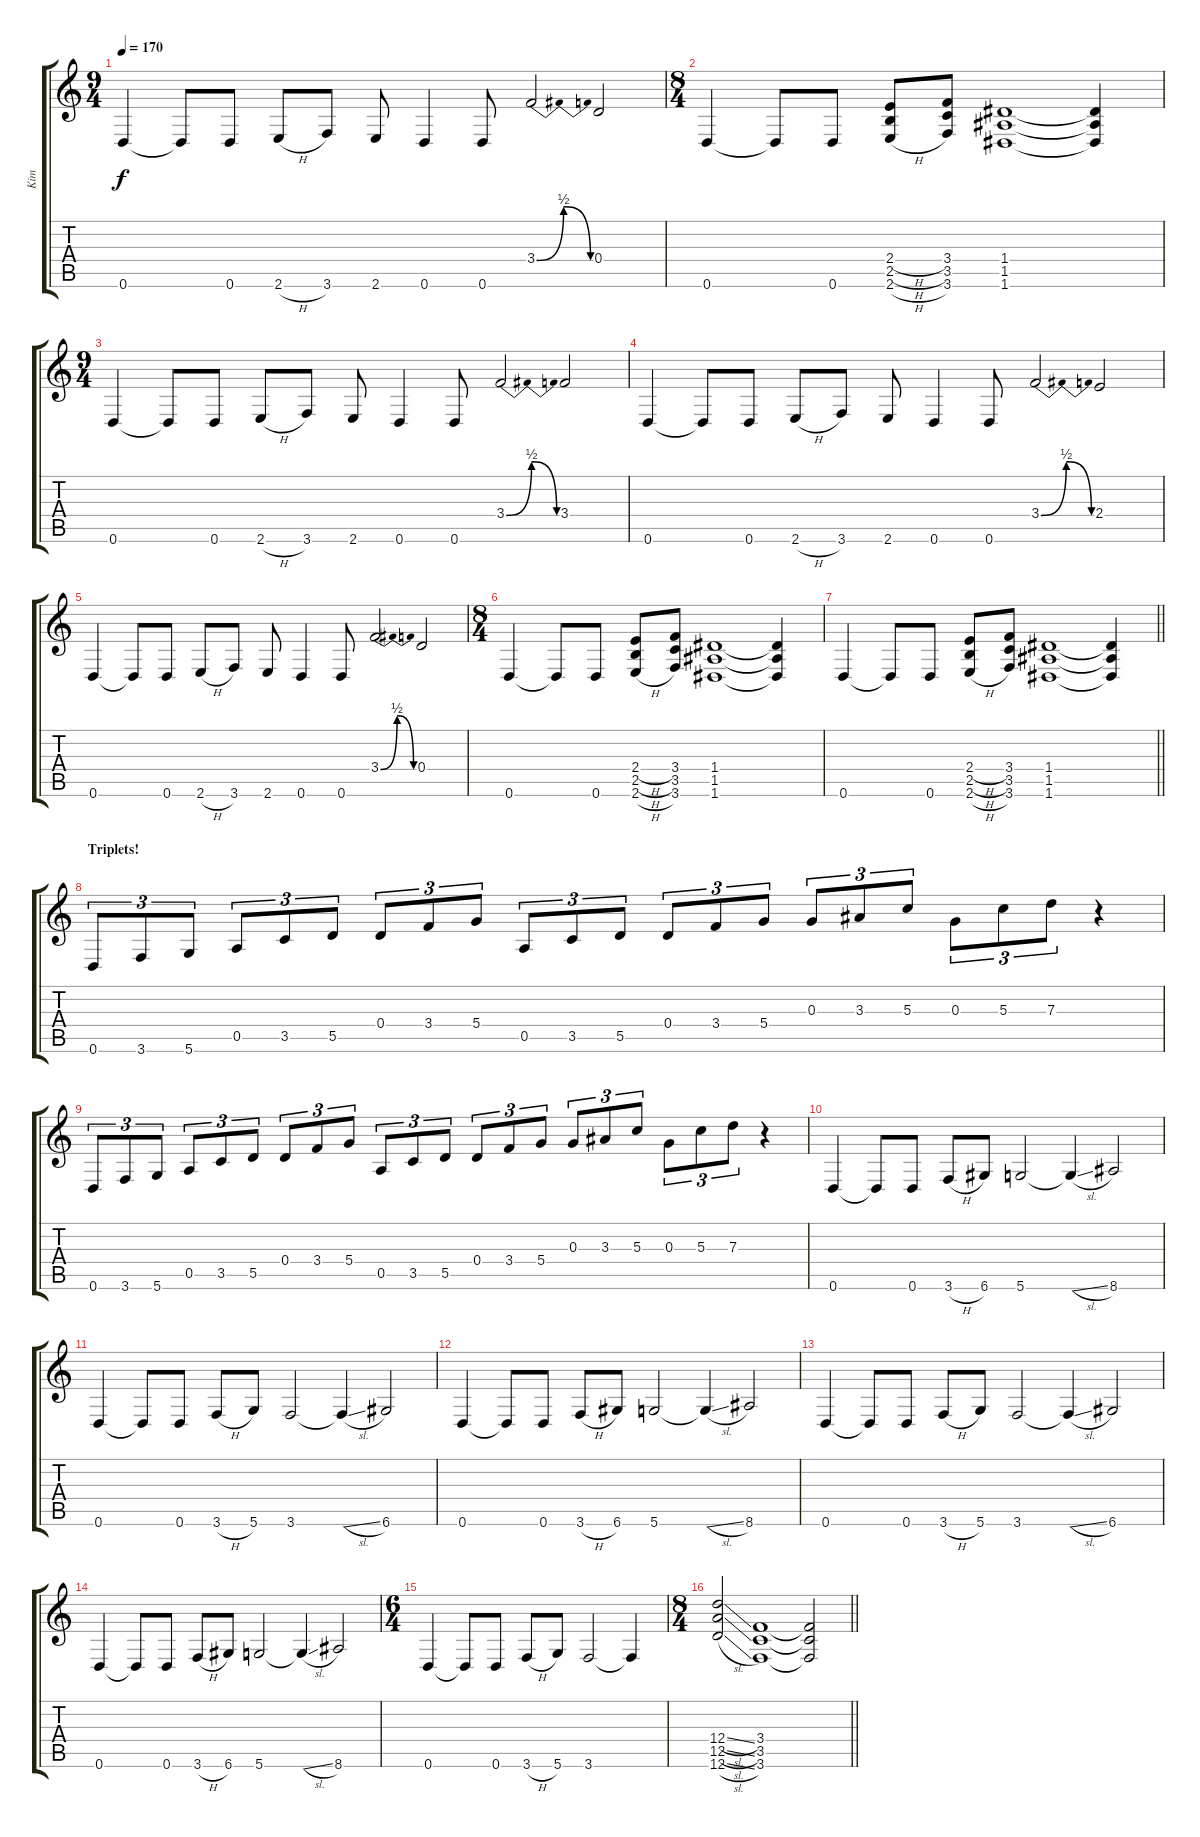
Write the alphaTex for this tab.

\track ("Kim" "Kim") {instrument distortionguitar}
\staff {score tabs}
\tuning (E4 B3 G3 D3 A2 D2) {hide}
\ts (9 4)
\tempo 170
\clef g2
\ks c
0.6.4{dy f} 0.6{t}.8 0.6.8 2.6{h}.8 3.6.8 2.6.8 0.6.4 0.6.8 3.4{be (bendrelease 0 0 15 2 45 2 60 0)}.2 0.4.2 |
\ts (8 4)
0.6.4 0.6{t}.8 0.6.8 (2.4{h} 2.5{h} 2.6{h}).8 (3.4 3.5 3.6).8 (1.4 1.5 1.6).1 (1.4{t} 1.5{t} 1.6{t}).4 |
\ts (9 4)
0.6.4 0.6{t}.8 0.6.8 2.6{h}.8 3.6.8 2.6.8 0.6.4 0.6.8 3.4{be (bendrelease 0 0 15 2 45 2 60 0)}.2 3.4.2 |
0.6.4 0.6{t}.8 0.6.8 2.6{h}.8 3.6.8 2.6.8 0.6.4 0.6.8 3.4{be (bendrelease 0 0 15 2 45 2 60 0)}.2 2.4.2 |
0.6.4 0.6{t}.8 0.6.8 2.6{h}.8 3.6.8 2.6.8 0.6.4 0.6.8 3.4{be (bendrelease 0 0 15 2 45 2 60 0)}.2 0.4.2 |
\ts (8 4)
0.6.4 0.6{t}.8 0.6.8 (2.4{h} 2.5{h} 2.6{h}).8 (3.4 3.5 3.6).8 (1.4 1.5 1.6).1 (1.4{t} 1.5{t} 1.6{t}).4 |
\barLineRight lightlight
0.6.4 0.6{t}.8 0.6.8 (2.4{h} 2.5{h} 2.6{h}).8 (3.4 3.5 3.6).8 (1.4 1.5 1.6).1 (1.4{t} 1.5{t} 1.6{t}).4 |
\section ("" "Triplets!")
0.6.8{tu (3 2)} 3.6.8{tu (3 2)} 5.6.8{tu (3 2)} 0.5.8{tu (3 2)} 3.5.8{tu (3 2)} 5.5.8{tu (3 2)} 0.4.8{tu (3 2)} 3.4.8{tu (3 2)} 5.4.8{tu (3 2)} 0.5.8{tu (3 2)} 3.5.8{tu (3 2)} 5.5.8{tu (3 2)} 0.4.8{tu (3 2)} 3.4.8{tu (3 2)} 5.4.8{tu (3 2)} 0.3.8{tu (3 2)} 3.3.8{tu (3 2)} 5.3.8{tu (3 2)} 0.3.8{tu (3 2)} 5.3.8{tu (3 2)} 7.3.8{tu (3 2)} r.4 |
0.6.8{tu (3 2)} 3.6.8{tu (3 2)} 5.6.8{tu (3 2)} 0.5.8{tu (3 2)} 3.5.8{tu (3 2)} 5.5.8{tu (3 2)} 0.4.8{tu (3 2)} 3.4.8{tu (3 2)} 5.4.8{tu (3 2)} 0.5.8{tu (3 2)} 3.5.8{tu (3 2)} 5.5.8{tu (3 2)} 0.4.8{tu (3 2)} 3.4.8{tu (3 2)} 5.4.8{tu (3 2)} 0.3.8{tu (3 2)} 3.3.8{tu (3 2)} 5.3.8{tu (3 2)} 0.3.8{tu (3 2)} 5.3.8{tu (3 2)} 7.3.8{tu (3 2)} r.4 |
0.6.4 0.6{t}.8 0.6.8 3.6{h}.8 6.6.8 5.6.2 5.6{sl t}.4 8.6.2 |
0.6.4 0.6{t}.8 0.6.8 3.6{h}.8 5.6.8 3.6.2 3.6{sl t}.4 6.6.2 |
0.6.4 0.6{t}.8 0.6.8 3.6{h}.8 6.6.8 5.6.2 5.6{sl t}.4 8.6.2 |
0.6.4 0.6{t}.8 0.6.8 3.6{h}.8 5.6.8 3.6.2 3.6{sl t}.4 6.6.2 |
0.6.4 0.6{t}.8 0.6.8 3.6{h}.8 6.6.8 5.6.2 5.6{sl t}.4 8.6.2 |
\ts (6 4)
0.6.4 0.6{t}.8 0.6.8 3.6{h}.8 5.6.8 3.6.2 3.6{t}.4 |
\ts (8 4)
\barLineRight lightlight
(12.4{sl} 12.5{sl} 12.6{sl}).2 (3.4 3.5 3.6).1 (3.4{t} 3.5{t} 3.6{t}).2
